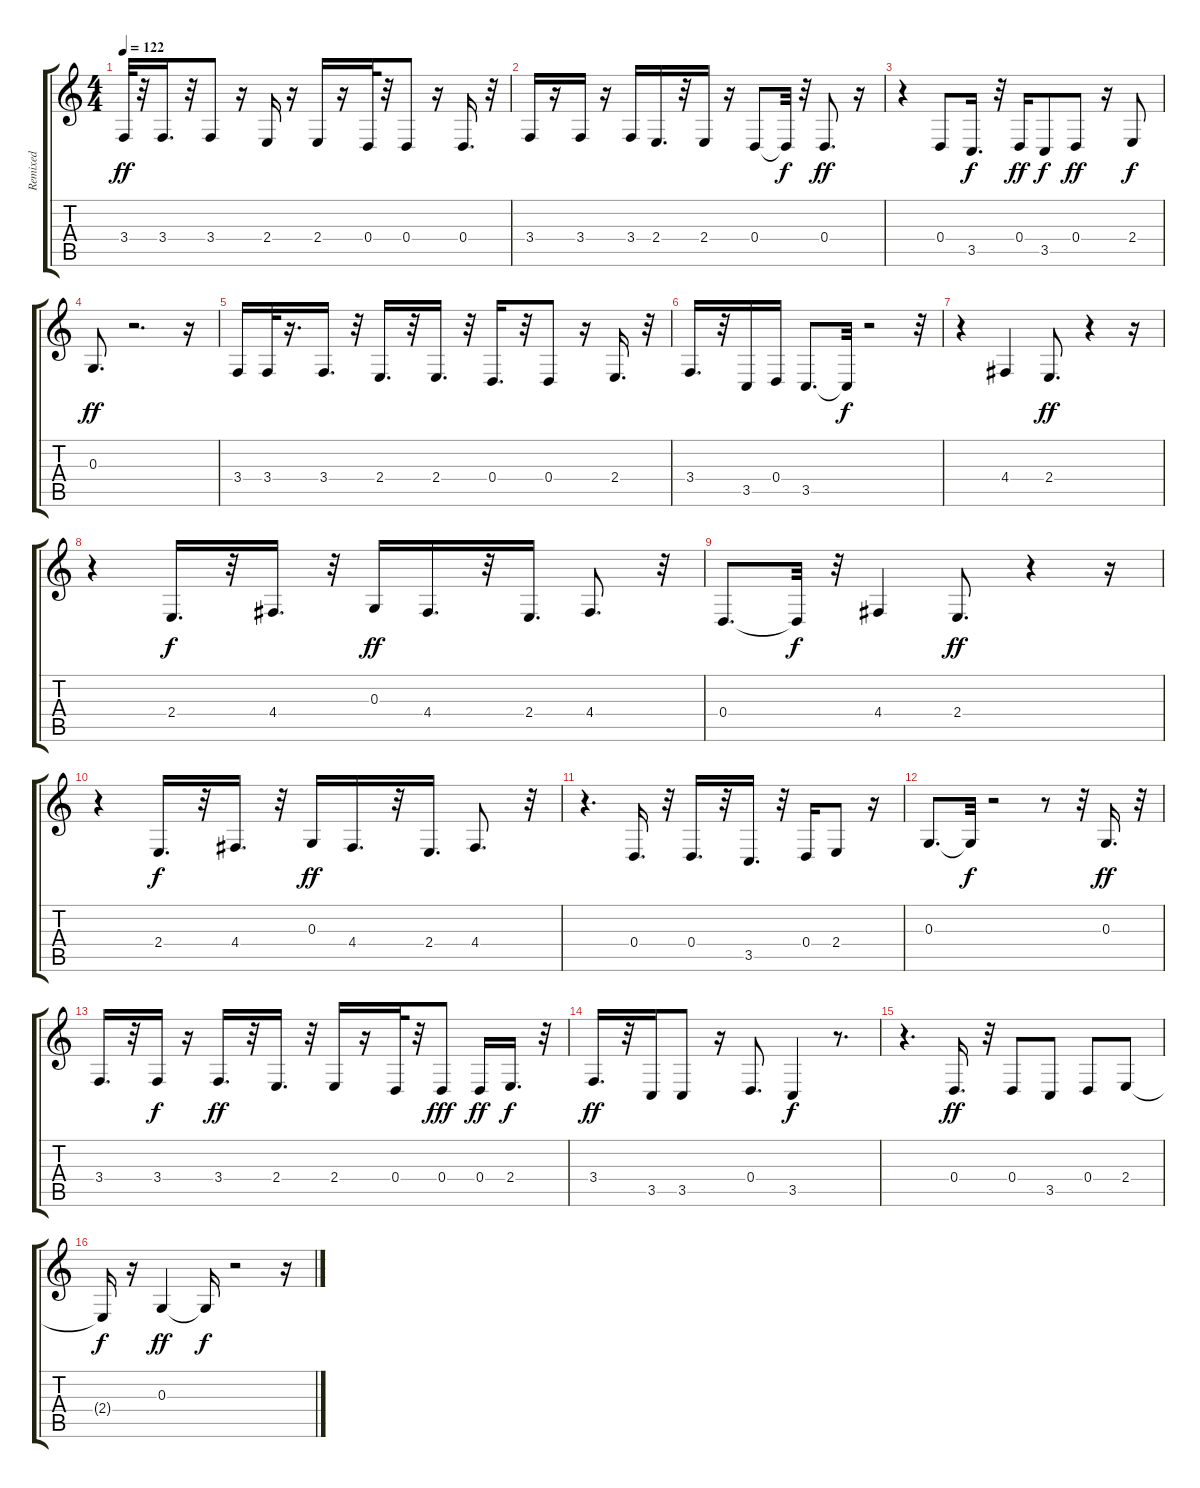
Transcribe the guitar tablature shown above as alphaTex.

\track ("Remixed" "Remixed") {instrument voiceoohs}
\staff {score tabs}
\tuning (E4 B3 G3 D3 A2 E2) {hide}
\ts (4 4)
\tempo 122
\clef g2
\ks c
3.4.32{dy ff} r.32 3.4.16{d} r.32 3.4.8 r.16 2.4.16 r.16 2.4.16 r.16 0.4.32 r.32 0.4.8 r.16 0.4.16{d} r.32 |
3.4.16 r.16 3.4.16 r.16 3.4.16 2.4.16{d} r.32 2.4.16 r.16 0.4.8 0.4{t}.32{dy f} r.32 0.4.8{d dy ff} r.16 |
r.4 0.4.8 3.5.16{d dy f} r.32 0.4.16{dy ff} 3.5.8{dy f} 0.4.8{dy ff} r.16 2.4.8{dy f} |
0.3.8{d dy ff} r.2{d} r.16 |
3.4.16 3.4.32 r.16{d} 3.4.16{d} r.32 2.4.16{d} r.32 2.4.16{d} r.32 0.4.16{d} r.32 0.4.8 r.16 2.4.16{d} r.32 |
3.4.16{d} r.32 3.5.16 0.4.16 3.5.8{d} 3.5{t}.32{dy f} r.2 r.32 |
r.4 4.4.4 2.4.8{d dy ff} r.4 r.16 |
r.4 2.4.16{d dy f} r.32 4.4.16{d} r.32 0.3.16{dy ff} 4.4.16{d} r.32 2.4.16{d} 4.4.8{d} r.32 |
0.4.8{d} 0.4{t}.32{dy f} r.32 4.4.4 2.4.8{d dy ff} r.4 r.16 |
r.4 2.4.16{d dy f} r.32 4.4.16{d} r.32 0.3.16{dy ff} 4.4.16{d} r.32 2.4.16{d} 4.4.8{d} r.32 |
r.4{d} 0.4.16{d} r.32 0.4.16{d} r.32 3.5.16{d} r.32 0.4.16 2.4.8 r.16 |
0.3.8{d} 0.3{t}.32{dy f} r.2 r.8 r.32 0.3.16{d dy ff} r.32 |
3.4.16{d} r.32 3.4.16{dy f} r.16 3.4.16{d dy ff} r.32 2.4.16{d} r.32 2.4.16 r.16 0.4.32 r.32 0.4.8{dy fff} 0.4.16{dy ff} 2.4.16{d dy f} r.32 |
3.4.16{d dy ff} r.32 3.5.16 3.5.8 r.16 0.4.8{d} 3.5.4{dy f} r.8{d} |
r.4{d} 0.4.16{d dy ff} r.32 0.4.8 3.5.8 0.4.8 2.4.8 |
2.4{t}.16{dy f} r.16 0.3.4{dy ff} 0.3{t}.16{dy f} r.2 r.16
